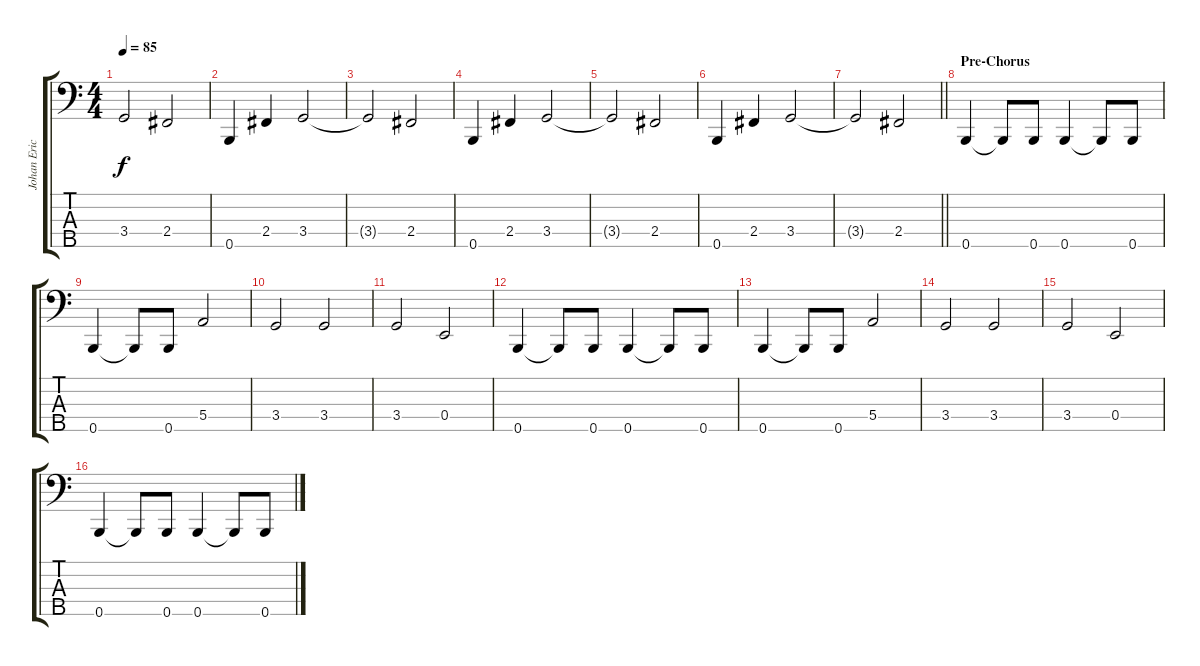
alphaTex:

\track ("Johan Ericson" "Johan Eric") {instrument electricbassfinger}
\staff {score tabs}
\tuning (G2 D2 A1 E1 B0) {hide}
\ts (4 4)
\tempo 85
\clef f4
\ks c
3.4{t}.2{dy f} 2.4.2 |
0.5.4 2.4.4 3.4.2 |
3.4{t}.2 2.4.2 |
0.5.4 2.4.4 3.4.2 |
3.4{t}.2 2.4.2 |
0.5.4 2.4.4 3.4.2 |
\barLineRight lightlight
3.4{t}.2 2.4.2 |
\section ("" "Pre-Chorus")
0.5.4 0.5{t}.8 0.5.8 0.5.4 0.5{t}.8 0.5.8 |
0.5.4 0.5{t}.8 0.5.8 5.4.2 |
3.4.2 3.4.2 |
3.4.2 0.4.2 |
0.5.4 0.5{t}.8 0.5.8 0.5.4 0.5{t}.8 0.5.8 |
0.5.4 0.5{t}.8 0.5.8 5.4.2 |
3.4.2 3.4.2 |
3.4.2 0.4.2 |
0.5.4 0.5{t}.8 0.5.8 0.5.4 0.5{t}.8 0.5.8
